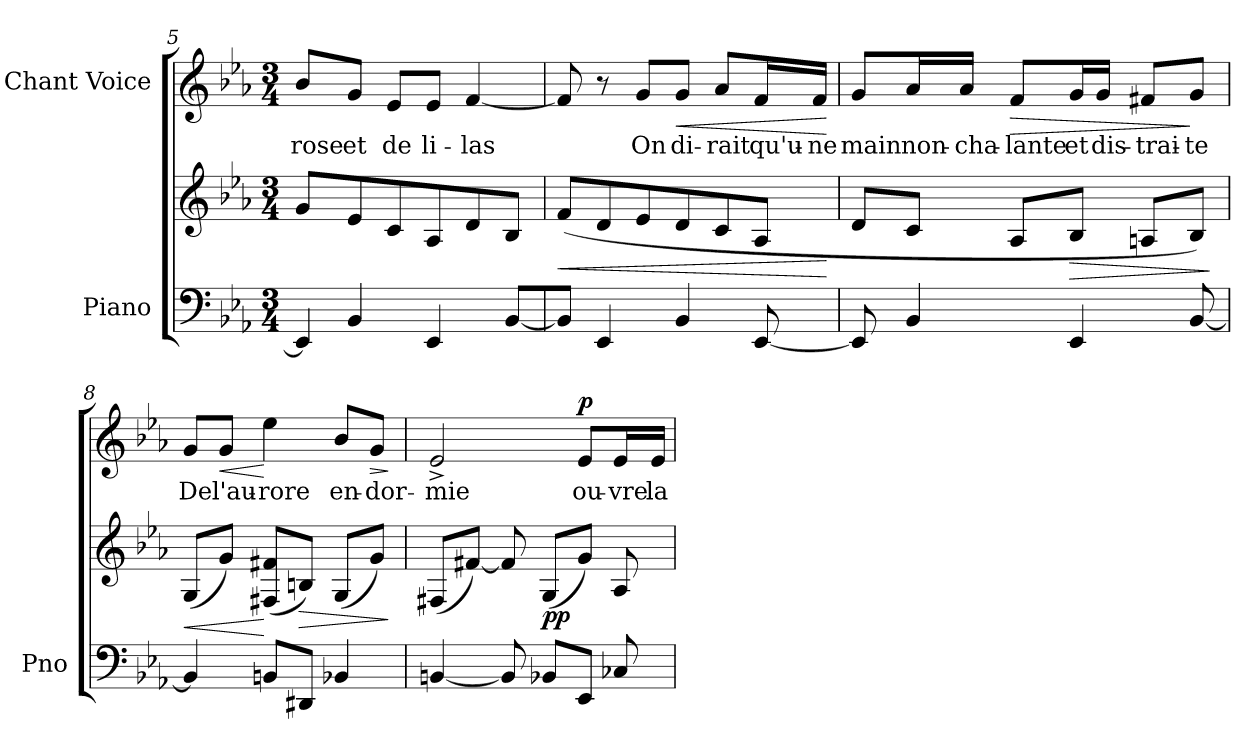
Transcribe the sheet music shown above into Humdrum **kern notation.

**kern	**kern	**dynam	**kern	**text	**dynam
*part2	*part2	*part2	*part1	*part1	*part1
*staff3	*staff2	*staff2/3	*staff1	*staff1	*staff1
*I"Piano	*	*	*I"Chant Voice	*	*
*I'Pno	*	*	*	*	*
*clefF4	*clefG2	*	*clefG2	*	*
*k[b-e-a-]	*k[b-e-a-]	*	*k[b-e-a-]	*	*
*M3/4	*M3/4	*	*M3/4	*	*
=5	=5	=5	=5	=5	=5
8EE-/J]	8g/L	.	8b-/L	rose	.
4BB-/	8e-/	.	8g/J	et	.
.	8c/	.	8e-/L	de	.
4EE-/	8A-/	.	8e-/J	li-	.
.	8d/	.	[4f/	-las	.
[8BB-/L	8B-/J	.	.	.	.
=6	=6	=6	=6	=6	=6
!	!	!LO:HP:b	!	!	!
8BB-/J]	(<8f/L	<	8f/]	.	.
4EE-/	8d/	.	8r	.	.
.	8e-/	.	8g/L	On	.
!	!	!	!	!	!LO:HP:b
4BB-/	8d/	.	8g/J	di-	<
.	8c/	.	8a-/L	-rait	.
[8EE-/	8A-/J	.	16f/L	qu'u-	.
.	.	.	16f/JJ	-ne	.
.	.	[	.	.	[
=7	=7	=7	=7	=7	=7
8EE-/]	8d/L	.	8g/L	main	.
4BB-/	8c/J	.	16a-/L	non-	.
.	.	.	16a-/JJ	-cha-	.
!	!	!	!	!	!LO:HP:b
.	8A-/L	.	8f/L	-lante	>
!	!	!LO:HP:b	!	!	!
4EE-/	8B-/J	>	16g/L	et	.
.	.	.	16g/JJ	dis-	.
.	8An/L	.	8f#X/L	-trai-	.
[8BB-/	8B-/J)	.	8g/J	-te	]
.	.	]	.	.	.
=8	=8	=8	=8	=8	=8
!	!	!LO:HP:b	!	!	!
4BB-/]	(8G/L	<	8g/L	De	.
!	!	!	!	!	!LO:HP:b
.	8g/J)	.	8g/J	l'au-	<
8BBn/L	(8F#X/ 8f#X/L	[	4ee-\	-rore	[
!	!	!LO:HP:b	!	!	!
8DD#X/J	8Bn/J)	>	.	.	.
4BB-X/	(8G/L	.	8b-/L	en-	.
!	!	!	!	!	!LO:HP:b
.	8g/J)	.	8g/J	-dor-	>
.	.	]	.	.	]
=9	=9	=9	=9	=9	=9
[4BBn/	(8F#X/L	.	2e-^>/	-mie	.
.	[8f#X/J)	.	.	.	.
8BB/]	8f#/]	.	.	.	.
!	!	!LO:DY:b	!	!	!
8BB-X/L	(8G/L	pp	.	.	.
!	!	!	!	!	!LO:DY:a
8EE-/J	8g/J)	.	8e-/L	ou-	p
8C-X/	8A-/	.	16e-/L	-vre	.
.	.	.	16e-/JJ	la	.
=	=	=	=	=	=
*-	*-	*-	*-	*-	*-
